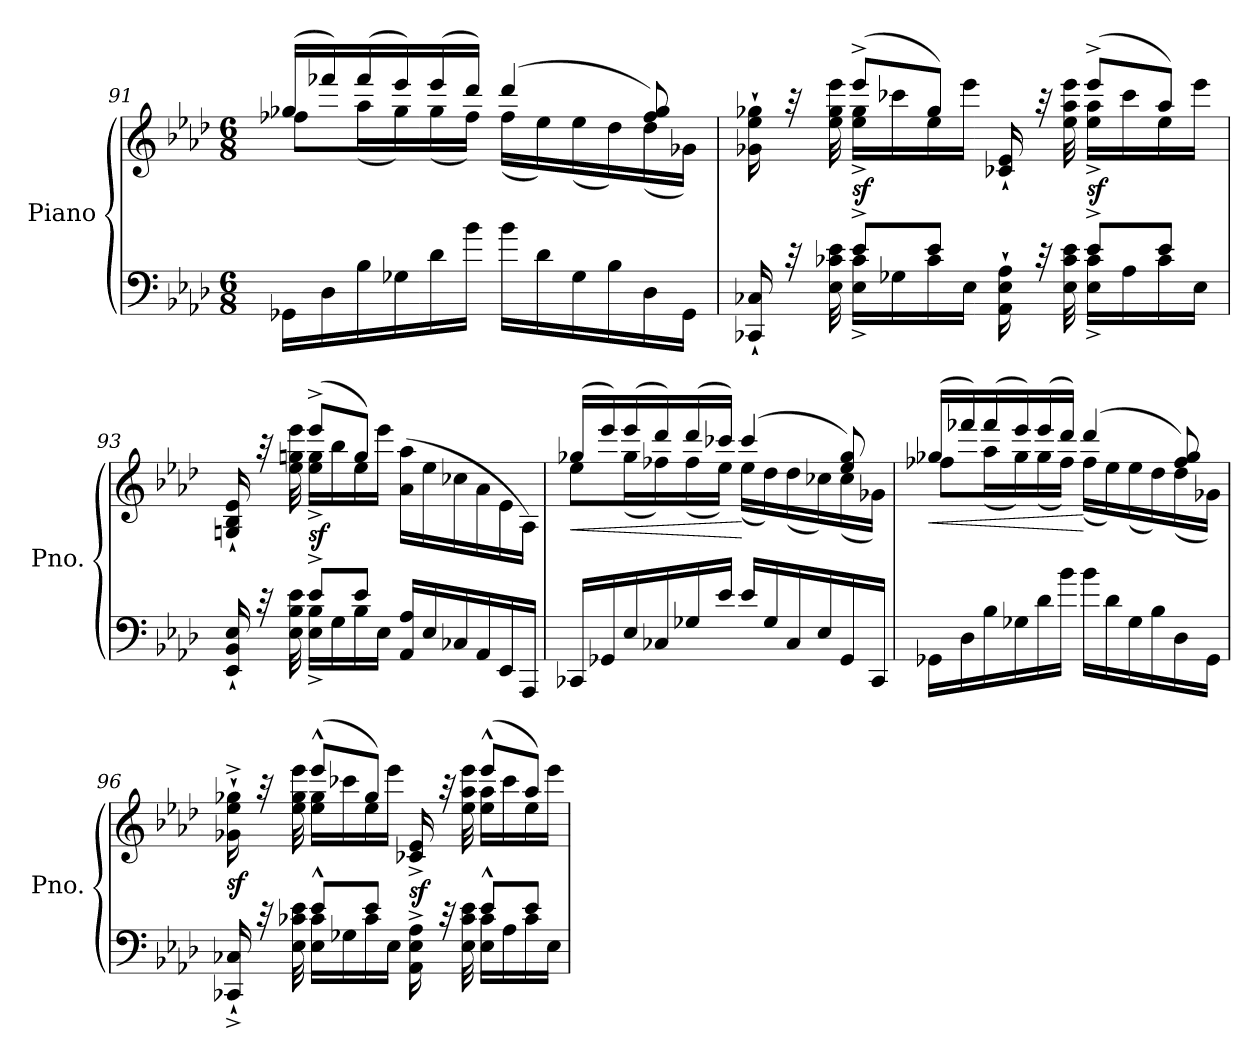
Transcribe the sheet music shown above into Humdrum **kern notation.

**kern	**kern	**dynam
*part1	*part1	*part1
*staff2	*staff1	*staff1/2
*I"Piano	*	*
*I'Pno.	*	*
*clefF4	*clefG2	*
*k[b-e-a-d-]	*k[b-e-a-d-]	*
*M6/8	*M6/8	*
=91	=91	=91
*	*^	*
16GG-X\LL	(>16gg-X/LL	8ff-X\L	.
*	*MM90	*	*
16D-\	16fff-X/)	.	.
16B-\	(>16fff-/	(16aa-\L	.
*	*MM95	*	*
16G-X\	16eee-/)	16gg-\)	.
16d-\	(>16eee-/	(16gg-\	.
16b-\JJ	16ddd-/JJ)	16ff-\JJ)	.
16b-\LL	(4ddd-/	(16ff-\LL	.
16d-\	.	16ee-\)	.
16G-\	.	(16ee-\	.
16B-\	.	16dd-\)	.
*	*MM75	*	*
16D-\	8ff-/ 8gg-/)	(16dd-\	.
16GG-\JJ	.	16g-X\JJ)	.
!!LO:LB:g=z	!!
=92	=92	=92	=92
*	*MM70	*	*
*^	*	*	*
8rAyy	16CC-X/` 16C-X/`	8rffyy	16g-X\` 16ee-\` 16gg-X\`	.
.	32rc	.	32raa	.
.	32E-\ 32c-X\ 32e-\	.	32ee-\ 32gg-\ 32eee-\	.
*	*	*MM85	*	*
!	!	!	!	!LO:DY:b
8e-^/L	16E-\^ 16c-\^LL	(8eee-^/L	16ee-\^ 16gg-\^LL	sf
.	16G-X\	.	16ccc-X\	.
8e-/J	16c-\	8gg-/J)	16ee-\	.
.	16E-\JJ	.	16eee-\JJ	.
*	*	*MM70	*	*
8ryy	16AA-\` 16E-\` 16A-\`	8ryy	16c-X/` 16e-/`	.
.	32rc	.	32raa	.
.	32E-\ 32c-\ 32e-\	.	32ee-\ 32aa-\ 32eee-\	.
*	*	*MM85	*	*
!	!	!	!	!LO:DY:b
8e-^/L	16E-\^ 16c-\^LL	(8eee-^/L	16ee-\^ 16aa-\^LL	sf
.	16A-\	.	16ccc-\	.
8e-/J	16c-\	8aa-/J)	16ee-\	.
.	16E-\JJ	.	16eee-\JJ	.
=93	=93	=93	=93	=93
*	*	*MM70	*	*
8ryy	16EE-/` 16BB-/` 16E-/`	8ryy	16Gn/` 16B-/` 16e-/`	.
.	32rc	.	32raa	.
.	32E-\ 32B-\ 32e-\	.	32ee-\ 32ggn\ 32eee-\	.
*	*	*MM85	*	*
!	!	!	!	!LO:DY:b
8e-^/L	16E-\^ 16B-\^LL	(8eee-^/L	16ee-\^ 16gg\^LL	sf
.	16G\	.	16bb-\	.
8e-/J	16B-\	8gg/J)	16ee-\	.
.	16E-\JJ	.	16eee-\JJ	.
*	*	*MM60	*	*
16AA-/ 16A-/LL	8ryy	(>16a-\ 16aa-\LL	8ryy	.
*	*	*MM85	*	*
16E-/	.	16ee-\	.	.
16C-X/	4ryy	16cc-X\	4ryy	.
16AA-/	.	16a-\	.	.
16EE-/	.	16e-\	.	.
*	*	*MM75	*	*
16AAA-/JJ	.	16A-\JJ)	.	.
*v	*v	*	*	*
=94	=94	=94	=94
!	!	!	!LO:HP:b
16CC-X/LL	(>16gg-X/LL	8ee-\L	<
*	*MM85	*	*
16GG-X/	16eee-/)	.	.
16E-/	(>16eee-/	(16gg-\L	.
*	*MM90	*	*
16C-X/	16ddd-/)	16ff-X\)	.
16G-X/	(>16ddd-/	(16ff-\	.
*	*MM95	*	*
16e-/JJ	16ccc-X/JJ)	16ee-\JJ)	.
16e-/LL	(4ccc-/	(16ee-\LL	[
16G-/	.	16dd-\)	.
16C-/	.	(16dd-\	.
16E-/	.	16cc-X\)	.
*	*MM75	*	*
16GG-/	8ee-/ 8gg-/)	(16cc-\	.
16CC-/JJ	.	16g-X\JJ)	.
!!LO:LB:g=z	!!
=95	=95	=95	=95
!	!	!	!LO:HP:b
16GG-X\LL	(>16gg-X/LL	8ff-X\L	<
*	*MM85	*	*
16D-\	16fff-X/)	.	.
16B-\	(>16fff-/	(16aa-\L	.
*	*MM90	*	*
16G-X\	16eee-/)	16gg-\)	.
16d-\	(>16eee-/	(16gg-\	.
*	*MM95	*	*
16b-\JJ	16ddd-/JJ)	16ff-\JJ)	.
16b-\LL	(4ddd-/	(16ff-\LL	[
16d-\	.	16ee-\)	.
16G-\	.	(16ee-\	.
16B-\	.	16dd-\)	.
*	*MM75	*	*
16D-\	8ff-/ 8gg-/)	(16dd-\	.
16GG-\JJ	.	16g-X\JJ)	.
=96	=96	=96	=96
*	*MM70	*	*
*^	*	*	*
!	!	!	!	!LO:DY:b
8rAyy	16CC-X/`^ 16C-X/`^	8rffyy	16g-X\`^ 16ee-\`^ 16gg-X\`^	sf
.	32rc	.	32raa	.
.	32E-\ 32c-X\ 32e-\	.	32ee-\ 32gg-\ 32eee-\	.
*	*	*MM85	*	*
8e-^^/L	16E-\ 16c-\LL	(8eee-^^/L	16ee-\ 16gg-\LL	.
.	16G-X\	.	16ccc-X\	.
8e-/J	16c-\	8gg-/J)	16ee-\	.
.	16E-\JJ	.	16eee-\JJ	.
*	*	*MM70	*	*
!	!	!	!	!LO:DY:b
8ryy	16AA-\^ 16E-\^ 16A-\^	8ryy	16c-X/^ 16e-/^	sf
.	32rc	.	32raa	.
.	32E-\ 32c-\ 32e-\	.	32ee-\ 32aa-\ 32eee-\	.
*	*	*MM85	*	*
8e-^^/L	16E-\ 16c-\LL	(8eee-^^/L	16ee-\ 16aa-\LL	.
.	16A-\	.	16ccc-\	.
8e-/J	16c-\	8aa-/J)	16ee-\	.
.	16E-\JJ	.	16eee-\JJ	.
*v	*v	*	*	*
*	*v	*v	*
=	=	=
*-	*-	*-
